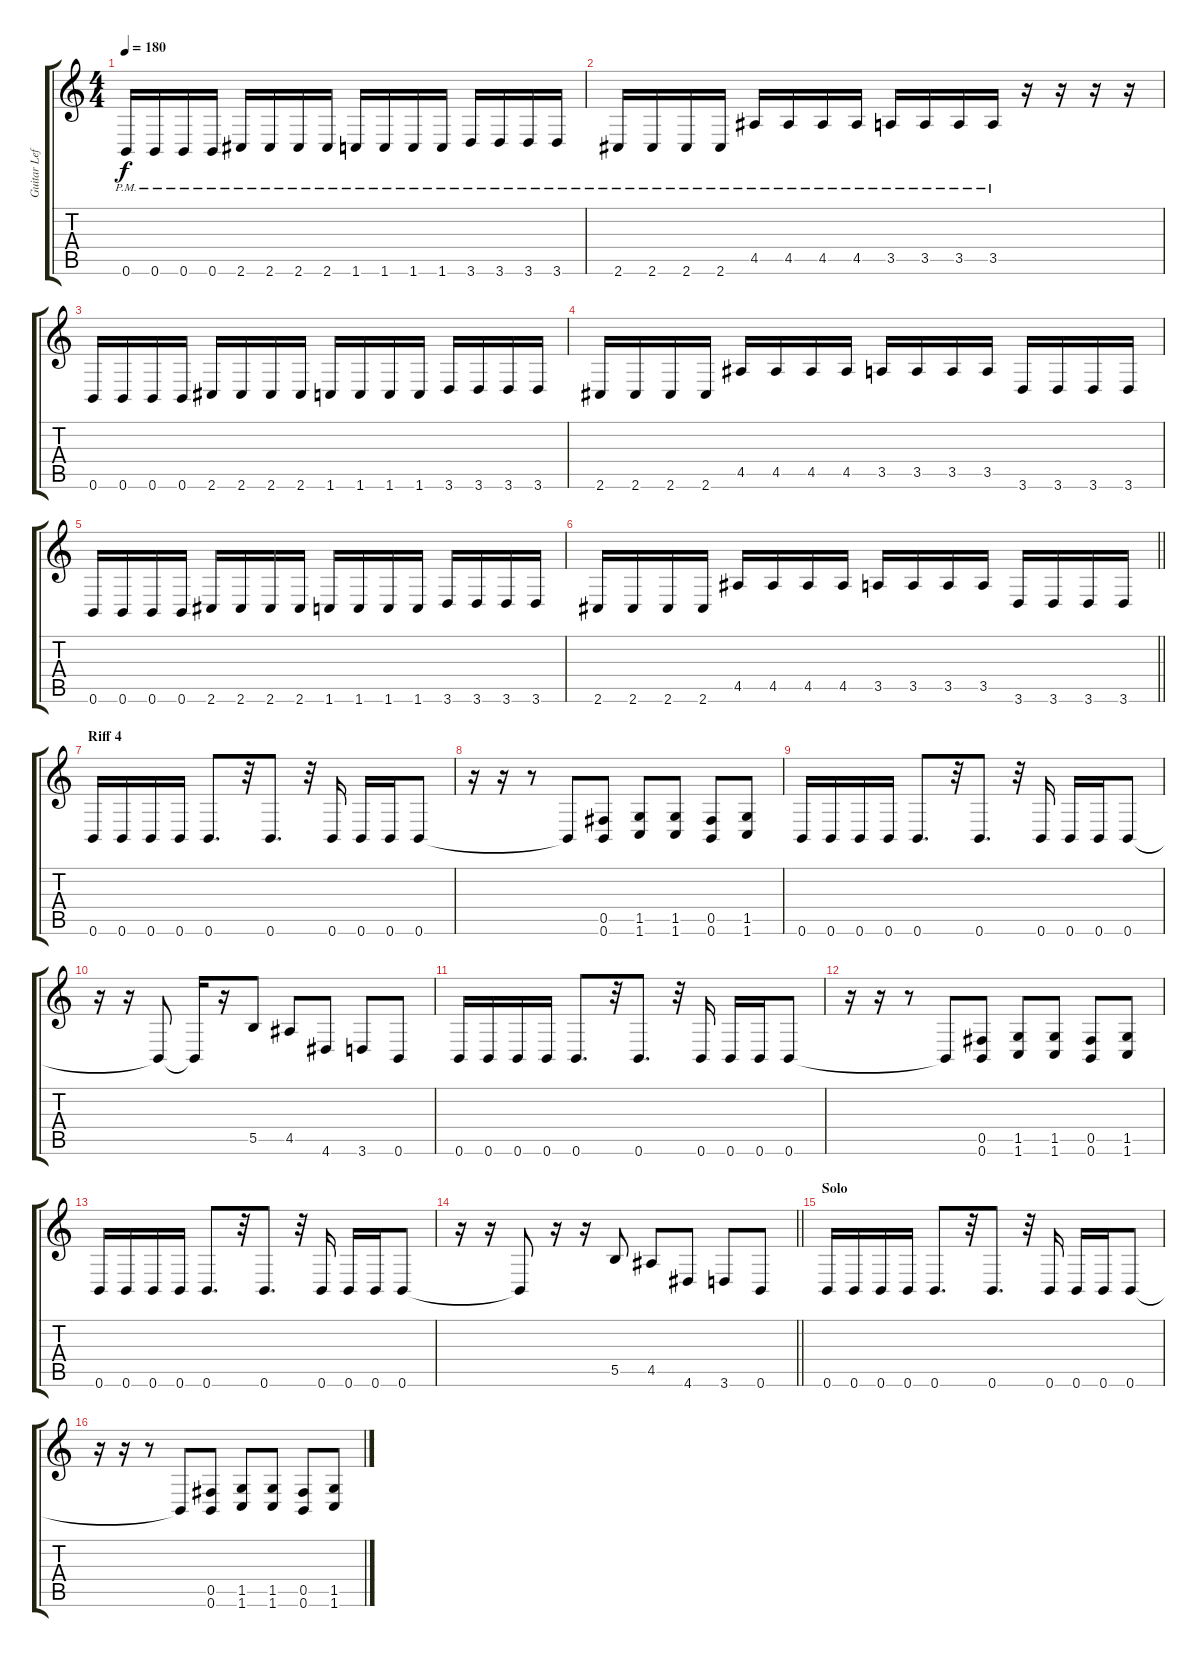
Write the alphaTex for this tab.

\track ("Guitar Left" "Guitar Lef") {instrument distortionguitar}
\staff {score tabs}
\tuning (Db4 Ab3 E3 B2 Gb2 B1) {hide}
\ts (4 4)
\tempo 180
\clef g2
\ks c
0.6{pm}.16{dy f} 0.6{pm}.16 0.6{pm}.16 0.6{pm}.16 2.6{pm}.16 2.6{pm}.16 2.6{pm}.16 2.6{pm}.16 1.6{pm}.16 1.6{pm}.16 1.6{pm}.16 1.6{pm}.16 3.6{pm}.16 3.6{pm}.16 3.6{pm}.16 3.6{pm}.16 |
2.6{pm}.16 2.6{pm}.16 2.6{pm}.16 2.6{pm}.16 4.5{pm}.16 4.5{pm}.16 4.5{pm}.16 4.5{pm}.16 3.5{pm}.16 3.5{pm}.16 3.5{pm}.16 3.5{pm}.16 r.16 r.16 r.16 r.16 |
0.6.16 0.6.16 0.6.16 0.6.16 2.6.16 2.6.16 2.6.16 2.6.16 1.6.16 1.6.16 1.6.16 1.6.16 3.6.16 3.6.16 3.6.16 3.6.16 |
2.6.16 2.6.16 2.6.16 2.6.16 4.5.16 4.5.16 4.5.16 4.5.16 3.5.16 3.5.16 3.5.16 3.5.16 3.6.16 3.6.16 3.6.16 3.6.16 |
0.6.16 0.6.16 0.6.16 0.6.16 2.6.16 2.6.16 2.6.16 2.6.16 1.6.16 1.6.16 1.6.16 1.6.16 3.6.16 3.6.16 3.6.16 3.6.16 |
\barLineRight lightlight
2.6.16 2.6.16 2.6.16 2.6.16 4.5.16 4.5.16 4.5.16 4.5.16 3.5.16 3.5.16 3.5.16 3.5.16 3.6.16 3.6.16 3.6.16 3.6.16 |
\section ("" "Riff 4")
0.6.16 0.6.16 0.6.16 0.6.16 0.6.8{d} r.32 0.6.8{d} r.32 0.6.16 0.6.16 0.6.16 0.6.8 |
r.16 r.16 r.8 0.6{t}.8 (0.5 0.6).8 (1.5 1.6).8 (1.5 1.6).8 (0.5 0.6).8 (1.5 1.6).8 |
0.6.16 0.6.16 0.6.16 0.6.16 0.6.8{d} r.32 0.6.8{d} r.32 0.6.16 0.6.16 0.6.16 0.6.8 |
r.16 r.16 0.6{t}.8 0.6{t}.16 r.16 5.5.8 4.5.8 4.6.8 3.6.8 0.6.8 |
0.6.16 0.6.16 0.6.16 0.6.16 0.6.8{d} r.32 0.6.8{d} r.32 0.6.16 0.6.16 0.6.16 0.6.8 |
r.16 r.16 r.8 0.6{t}.8 (0.5 0.6).8 (1.5 1.6).8 (1.5 1.6).8 (0.5 0.6).8 (1.5 1.6).8 |
0.6.16 0.6.16 0.6.16 0.6.16 0.6.8{d} r.32 0.6.8{d} r.32 0.6.16 0.6.16 0.6.16 0.6.8 |
\barLineRight lightlight
r.16 r.16 0.6{t}.8 r.16 r.16 5.5.8 4.5.8 4.6.8 3.6.8 0.6.8 |
\section ("" "Solo")
0.6.16{balance 10} 0.6.16 0.6.16 0.6.16 0.6.8{d} r.32 0.6.8{d} r.32 0.6.16 0.6.16 0.6.16 0.6.8 |
r.16 r.16 r.8 0.6{t}.8 (0.5 0.6).8 (1.5 1.6).8 (1.5 1.6).8 (0.5 0.6).8 (1.5 1.6).8
